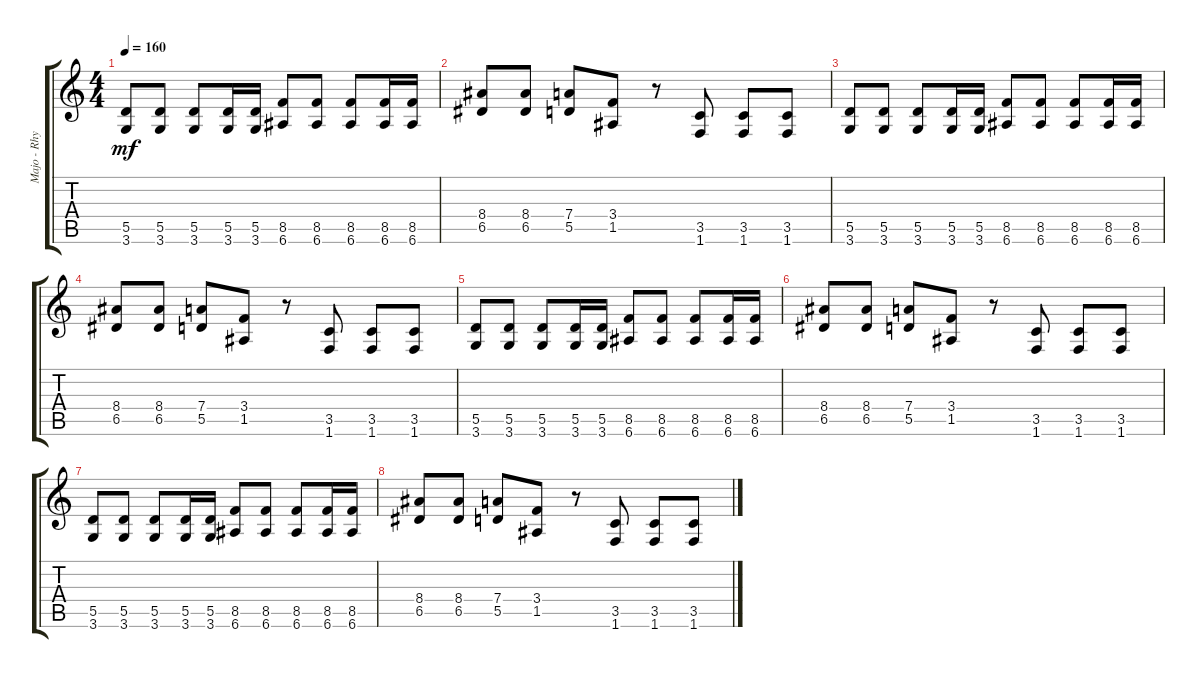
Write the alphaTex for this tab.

\track ("Majo - Rhytm" "Majo - Rhy") {instrument distortionguitar}
\staff {score tabs}
\tuning (E4 B3 G3 D3 A2 E2) {hide}
\ts (4 4)
\tempo 160
\clef g2
\ks c
(5.5 3.6).8{dy mf} (5.5 3.6).8 (5.5 3.6).8 (5.5 3.6).16 (5.5 3.6).16 (8.5 6.6).8 (8.5 6.6).8 (8.5 6.6).8 (8.5 6.6).16 (8.5 6.6).16 |
(8.4 6.5).8 (8.4 6.5).8 (7.4 5.5).8 (3.4 1.5).8 r.8 (3.5 1.6).8 (3.5 1.6).8 (3.5 1.6).8 |
(5.5 3.6).8 (5.5 3.6).8 (5.5 3.6).8 (5.5 3.6).16 (5.5 3.6).16 (8.5 6.6).8 (8.5 6.6).8 (8.5 6.6).8 (8.5 6.6).16 (8.5 6.6).16 |
(8.4 6.5).8 (8.4 6.5).8 (7.4 5.5).8 (3.4 1.5).8 r.8 (3.5 1.6).8 (3.5 1.6).8 (3.5 1.6).8 |
(5.5 3.6).8 (5.5 3.6).8 (5.5 3.6).8 (5.5 3.6).16 (5.5 3.6).16 (8.5 6.6).8 (8.5 6.6).8 (8.5 6.6).8 (8.5 6.6).16 (8.5 6.6).16 |
(8.4 6.5).8 (8.4 6.5).8 (7.4 5.5).8 (3.4 1.5).8 r.8 (3.5 1.6).8 (3.5 1.6).8 (3.5 1.6).8 |
(5.5 3.6).8 (5.5 3.6).8 (5.5 3.6).8 (5.5 3.6).16 (5.5 3.6).16 (8.5 6.6).8 (8.5 6.6).8 (8.5 6.6).8 (8.5 6.6).16 (8.5 6.6).16 |
(8.4 6.5).8 (8.4 6.5).8 (7.4 5.5).8 (3.4 1.5).8 r.8 (3.5 1.6).8 (3.5 1.6).8 (3.5 1.6).8
